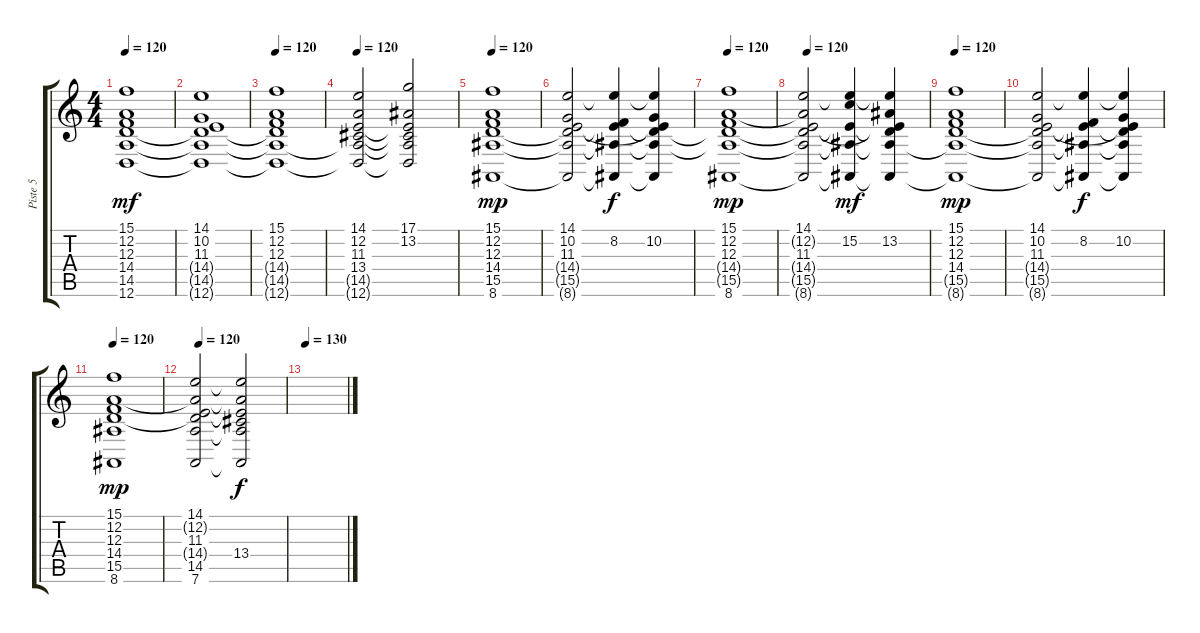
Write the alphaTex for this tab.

\track ("Piste 5" "Piste 5") {instrument stringensemble1}
\staff {score tabs}
\tuning (D4 A3 F3 C3 G2 D2) {hide}
\ts (4 4)
\tempo 120
\clef g2
\ks c
(15.1 12.2 12.3 14.4 14.5 12.6).1{dy mf} |
(14.1 10.2 11.3 14.4{t} 14.5{t} 12.6{t}).1 |
\tempo 120
(15.1 12.2 12.3 14.4{t} 14.5{t} 12.6{t}).1 |
\tempo 120
(14.1 12.2 11.3 13.4 14.5{t} 12.6{t}).2 (17.1 13.2 11.3{t} 13.4{t} 14.5{t} 12.6{t}).2 |
\tempo 120
(15.1 12.2 12.3 14.4 15.5 8.6).1{dy mp} |
(14.1 10.2 11.3 14.4{t} 15.5{t} 8.6{t}).2 (14.1{t} 8.2 11.3{t} 15.5{t} 8.6{t}).4{dy f} (14.1{t} 10.2 11.3{t} 14.4{t} 15.5{t} 8.6{t}).4 |
\tempo 120
(15.1 12.2 12.3 14.4{t} 15.5{t} 8.6).1{dy mp} |
\tempo 120
(14.1 12.2{t} 11.3 14.4{t} 15.5{t} 8.6{t}).2 (14.1{t} 15.2 11.3{t} 15.5{t} 8.6{t}).4{dy mf} (14.1{t} 13.2 11.3{t} 14.4{t} 15.5{t} 8.6{t}).4 |
\tempo 120
(15.1 12.2 12.3 14.4 15.5{t} 8.6{t}).1{dy mp} |
(14.1 10.2 11.3 14.4{t} 15.5{t} 8.6{t}).2 (14.1{t} 8.2 11.3{t} 15.5{t} 8.6{t}).4{dy f} (14.1{t} 10.2 11.3{t} 14.4{t} 15.5{t} 8.6{t}).4 |
\tempo 120
(15.1 12.2 12.3 14.4 15.5 8.6).1{dy mp} |
\tempo 120
(14.1 12.2{t} 11.3 14.4{t} 14.5 7.6).2 (14.1{t} 12.2{t} 11.3{t} 13.4 14.5{t} 7.6{t}).2{dy f} |
\tempo 130
